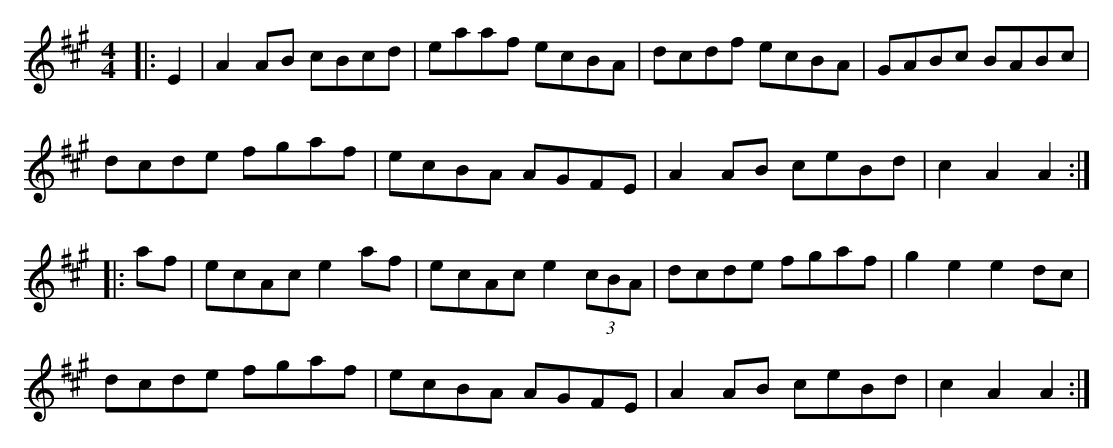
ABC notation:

X:1
M:4/4
K:A
|:E2|A2 AB cBcd|eaaf ecBA|dcdf ecBA|GABc BABc|
dcde fgaf|ecBA AGFE|A2 AB ceBd|c2A2 A2:|
|:af|ecAc e2 af|ecAc e2 (3cBA|dcde fgaf|g2e2 e2 dc|
dcde fgaf|ecBA AGFE|A2 AB ceBd|c2A2 A2:|
